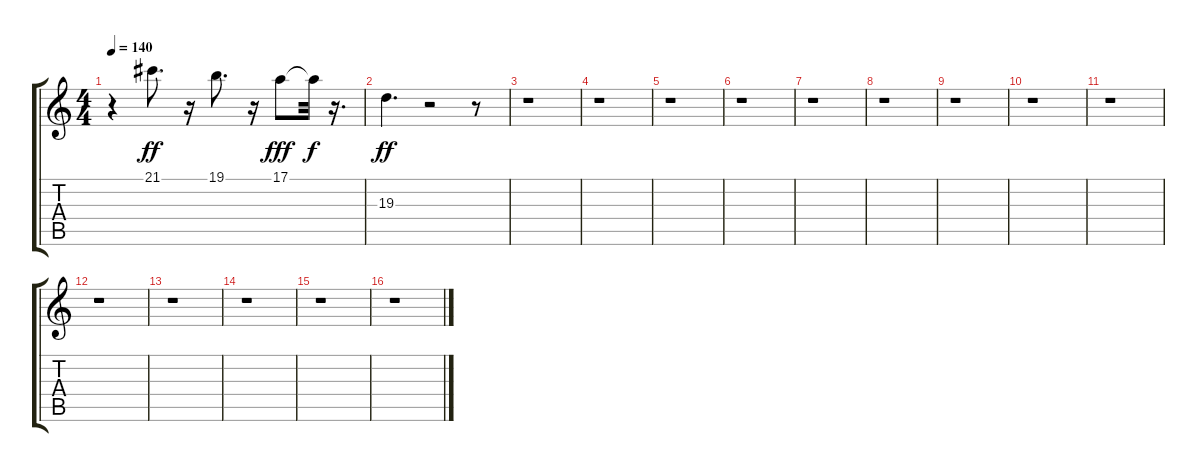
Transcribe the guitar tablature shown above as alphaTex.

\track "" {instrument celesta}
\staff {score tabs}
\tuning (E4 B3 G3 D3 A2 E2) {hide}
\ts (4 4)
\tempo 140
\clef g2
\ks c
r.4{dy f} 21.1.8{d dy ff} r.16 19.1.8{d} r.16 17.1.8{dy fff} 17.1{t}.32{dy f} r.16{d} |
19.3.4{d dy ff} r.2 r.8 |
r.1 |
r.1 |
r.1 |
r.1 |
r.1 |
r.1 |
r.1 |
r.1 |
r.1 |
r.1 |
r.1 |
r.1 |
r.1 |
r.1
